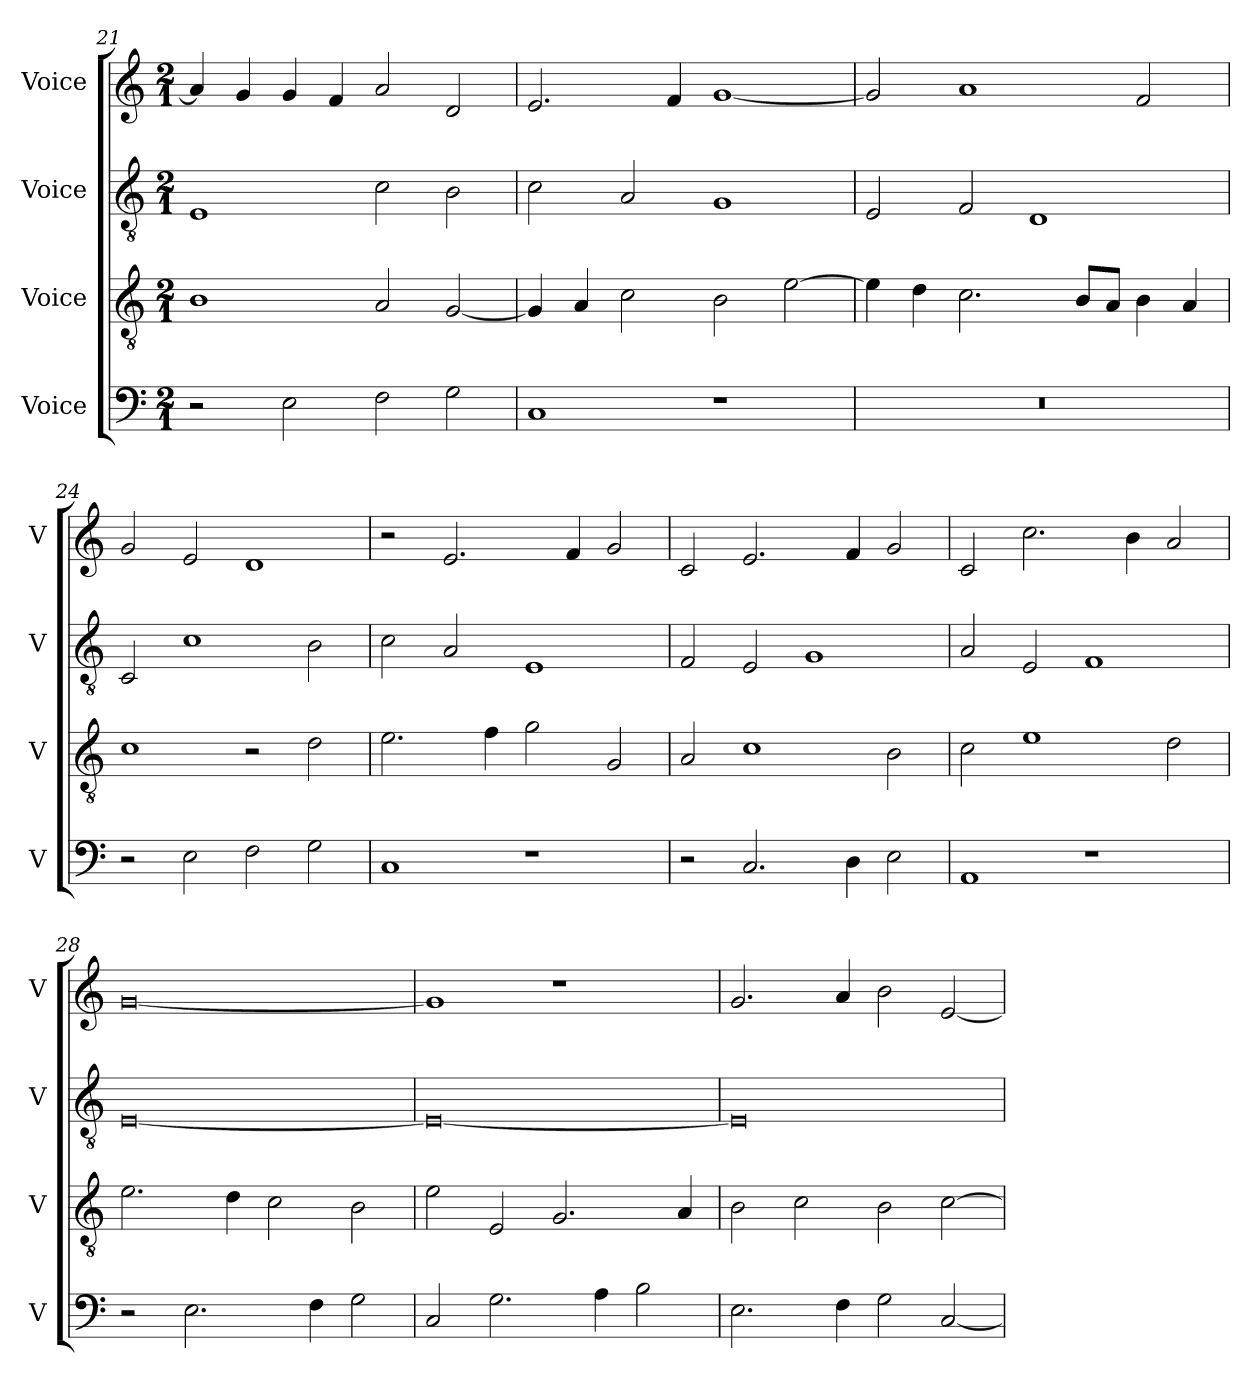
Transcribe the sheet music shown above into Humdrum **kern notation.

**kern	**kern	**kern	**kern
*part4	*part3	*part2	*part1
*staff4	*staff3	*staff2	*staff1
*I"Voice	*I"Voice	*I"Voice	*I"Voice
*I'V	*I'V	*I'V	*I'V
*clefF4	*clefGv2	*clefGv2	*clefG2
*k[]	*k[]	*k[]	*k[]
*M2/1	*M2/1	*M2/1	*M2/1
=21	=21	=21	=21
2r	1B	1E	4a/]
.	.	.	4g/
2E\	.	.	4g/
.	.	.	4f/
2F\	2A/	2c\	2a/
2G\	[2G/	2B\	2d/
=22	=22	=22	=22
1C	4G/]	2c\	2.e/
.	4A/	.	.
.	2c\	2A/	.
.	.	.	4f/
1r	2B\	1G	[1g
.	[2e\	.	.
!!LO:LB:g=z
=23	=23	=23	=23
0r	4e\]	2E/	2g/]
.	4d\	.	.
.	2.c\	2F/	1a
.	.	1D	.
.	8B/L	.	.
.	8A/J	.	.
.	4B\	.	2f/
.	4A/	.	.
=24	=24	=24	=24
2r	1c	2C/	2g/
2E\	.	1c	2e/
2F\	2r	.	1d
2G\	2d\	2B\	.
=25	=25	=25	=25
1C	2.e\	2c\	2r
.	.	2A/	2.e/
.	4f\	.	.
1r	2g\	1E	.
.	.	.	4f/
.	2G/	.	2g/
!!LO:PB:g=z
=26	=26	=26	=26
2r	2A/	2F/	2c/
2.C/	1c	2E/	2.e/
.	.	1G	.
4D\	.	.	4f/
2E\	2B\	.	2g/
=27	=27	=27	=27
1AA	2c\	2A/	2c/
.	1e	2E/	2.cc\
1r	.	1F	.
.	.	.	4b\
.	2d\	.	2a/
=28	=28	=28	=28
2r	2.e\	[0E	[0g
2.E\	.	.	.
.	4d\	.	.
.	2c\	.	.
4F\	.	.	.
2G\	2B\	.	.
=29	=29	=29	=29
2C/	2e\	0E_	1g]
2.G\	2E/	.	.
.	2.G/	.	1r
4A\	.	.	.
2B\	.	.	.
.	4A/	.	.
!!LO:LB:g=z
=30	=30	=30	=30
2.E\	2B\	0E]	2.g/
.	2c\	.	.
4F\	.	.	4a/
2G\	2B\	.	2b\
[2C/	[2c\	.	[2e/
=	=	=	=
*-	*-	*-	*-
